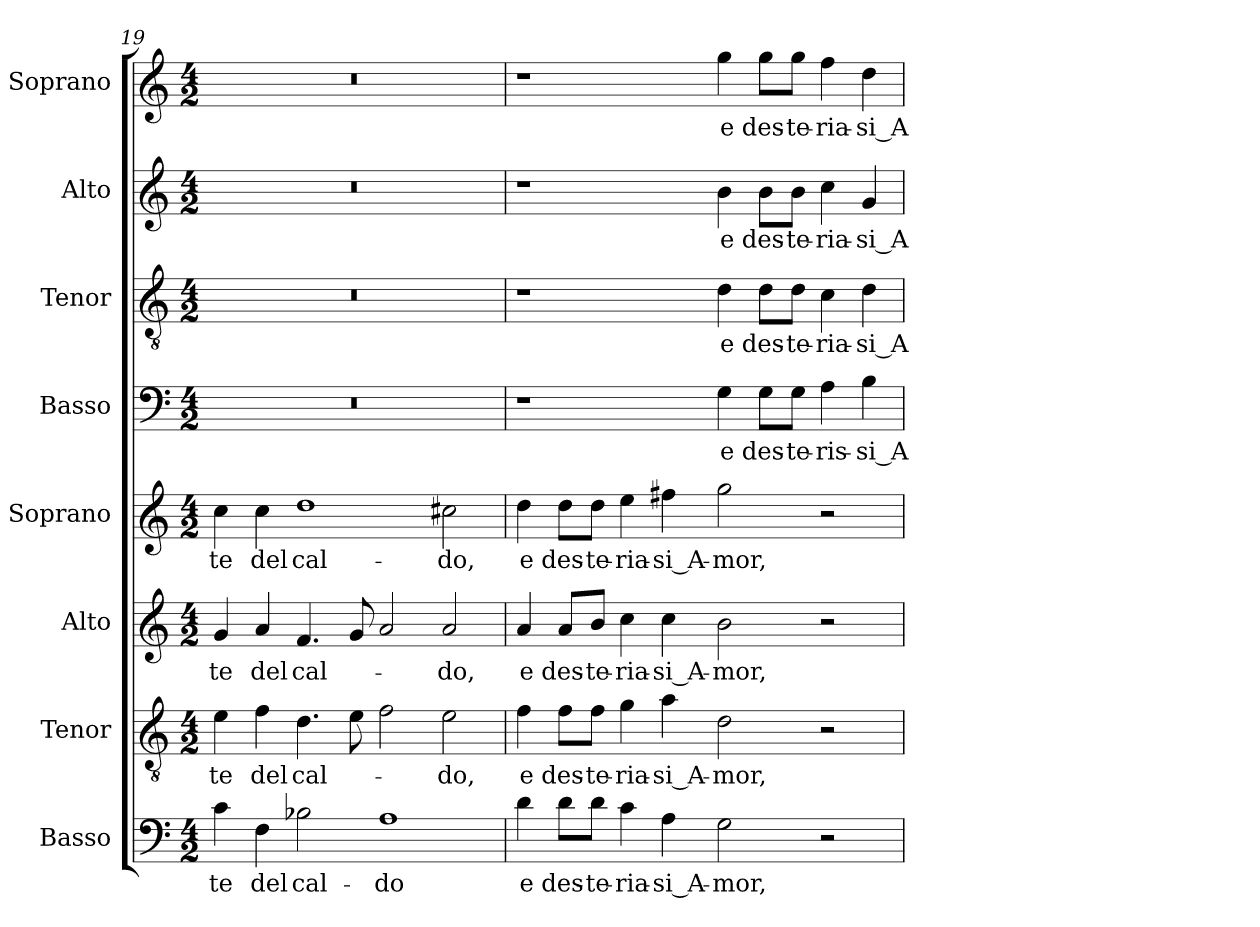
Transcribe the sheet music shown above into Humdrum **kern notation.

**kern	**text	**kern	**text	**kern	**text	**kern	**text	**kern	**text	**kern	**text	**kern	**text	**kern	**text
*part8	*part8	*part7	*part7	*part6	*part6	*part5	*part5	*part4	*part4	*part3	*part3	*part2	*part2	*part1	*part1
*staff8	*staff8	*staff7	*staff7	*staff6	*staff6	*staff5	*staff5	*staff4	*staff4	*staff3	*staff3	*staff2	*staff2	*staff1	*staff1
*I"Basso	*	*I"Tenor	*	*I"Alto	*	*I"Soprano	*	*I"Basso	*	*I"Tenor	*	*I"Alto	*	*I"Soprano	*
*	*	*I'T.	*	*I'A.	*	*I'Sop.	*	*	*	*I'T.	*	*I'A.	*	*I'Sop.	*
*clefF4	*	*clefGv2	*	*clefG2	*	*clefG2	*	*clefF4	*	*clefGv2	*	*clefG2	*	*clefG2	*
*	*	*ITrd7c12	*	*	*	*	*	*	*	*ITrd7c12	*	*	*	*	*
*k[]	*	*k[]	*	*k[]	*	*k[]	*	*k[]	*	*k[]	*	*k[]	*	*k[]	*
*C:	*	*C:	*	*C:	*	*C:	*	*C:	*	*C:	*	*C:	*	*C:	*
*M4/2	*	*M4/2	*	*M4/2	*	*M4/2	*	*M4/2	*	*M4/2	*	*M4/2	*	*M4/2	*
=19	=19	=19	=19	=19	=19	=19	=19	=19	=19	=19	=19	=19	=19	=19	=19
!	!LO:LY:b:color=#000000	!	!	!	!	!	!	!	!	!	!	!	!	!	!
!	!	!	!LO:LY:b:color=#000000	!	!	!	!	!	!	!	!	!	!	!	!
!	!	!	!	!	!LO:LY:b:color=#000000	!	!	!	!	!	!	!	!	!	!
!	!	!	!	!	!	!	!LO:LY:b:color=#000000	!LO:N:vis=1	!	!LO:N:vis=1	!	!LO:N:vis=1	!	!LO:N:vis=1	!
4ci\	-te	4Ei\	-te	4gi/	-te	4cci\	-te	0r	.	0r	.	0r	.	0r	.
!	!LO:LY:b:color=#000000	!	!	!	!	!	!	!	!	!	!	!	!	!	!
!	!	!	!LO:LY:b:color=#000000	!	!	!	!	!	!	!	!	!	!	!	!
!	!	!	!	!	!LO:LY:b:color=#000000	!	!	!	!	!	!	!	!	!	!
!	!	!	!	!	!	!	!LO:LY:b:color=#000000	!	!	!	!	!	!	!	!
4Fi\	del	4Fi\	del	4ai/	del	4cci\	del	.	.	.	.	.	.	.	.
!	!LO:LY:b:color=#000000	!	!	!	!	!	!	!	!	!	!	!	!	!	!
!	!	!	!LO:LY:b:color=#000000	!	!	!	!	!	!	!	!	!	!	!	!
!	!	!	!	!	!LO:LY:b:color=#000000	!	!	!	!	!	!	!	!	!	!
!	!	!	!	!	!	!	!LO:LY:b:color=#000000	!	!	!	!	!	!	!	!
2B-Xi\	cal-	4.Di\	cal-	4.fi/	cal-	1ddi	cal-	.	.	.	.	.	.	.	.
.	.	8Ei\	.	8gi/	.	.	.	.	.	.	.	.	.	.	.
!	!LO:LY:b:color=#000000	!	!	!	!	!	!	!	!	!	!	!	!	!	!
1Ai	-do	2Fi\	.	2ai/	.	.	.	.	.	.	.	.	.	.	.
!	!	!	!LO:LY:b:color=#000000	!	!	!	!	!	!	!	!	!	!	!	!
!	!	!	!	!	!LO:LY:b:color=#000000	!	!	!	!	!	!	!	!	!	!
!	!	!	!	!	!	!	!LO:LY:b:color=#000000	!	!	!	!	!	!	!	!
.	.	2Ei\	-do,	2ai/	-do,	2cc#Xi\	-do,	.	.	.	.	.	.	.	.
=20	=20	=20	=20	=20	=20	=20	=20	=20	=20	=20	=20	=20	=20	=20	=20
!	!LO:LY:b:color=#000000	!	!	!	!	!	!	!	!	!	!	!	!	!	!
!	!	!	!LO:LY:b:color=#000000	!	!	!	!	!	!	!	!	!	!	!	!
!	!	!	!	!	!LO:LY:b:color=#000000	!	!	!	!	!	!	!	!	!	!
!	!	!	!	!	!	!	!LO:LY:b:color=#000000	!	!	!	!	!	!	!	!
4di\	e	4Fi\	e	4ai/	e	4ddi\	e	1r	.	1r	.	1r	.	1r	.
!	!LO:LY:b:color=#000000	!	!	!	!	!	!	!	!	!	!	!	!	!	!
!	!	!	!LO:LY:b:color=#000000	!	!	!	!	!	!	!	!	!	!	!	!
!	!	!	!	!	!LO:LY:b:color=#000000	!	!	!	!	!	!	!	!	!	!
!	!	!	!	!	!	!	!LO:LY:b:color=#000000	!	!	!	!	!	!	!	!
8di\L	des-	8Fi\L	des-	8ai/L	des-	8ddi\L	des-	.	.	.	.	.	.	.	.
!	!LO:LY:b:color=#000000	!	!	!	!	!	!	!	!	!	!	!	!	!	!
!	!	!	!LO:LY:b:color=#000000	!	!	!	!	!	!	!	!	!	!	!	!
!	!	!	!	!	!LO:LY:b:color=#000000	!	!	!	!	!	!	!	!	!	!
!	!	!	!	!	!	!	!LO:LY:b:color=#000000	!	!	!	!	!	!	!	!
8di\J	-te-	8Fi\J	-te-	8bi/J	-te-	8ddi\J	-te-	.	.	.	.	.	.	.	.
!	!LO:LY:b:color=#000000	!	!	!	!	!	!	!	!	!	!	!	!	!	!
!	!	!	!LO:LY:b:color=#000000	!	!	!	!	!	!	!	!	!	!	!	!
!	!	!	!	!	!LO:LY:b:color=#000000	!	!	!	!	!	!	!	!	!	!
!	!	!	!	!	!	!	!LO:LY:b:color=#000000	!	!	!	!	!	!	!	!
4ci\	-ria-	4Gi\	-ria-	4cci\	-ria-	4eei\	-ria-	.	.	.	.	.	.	.	.
!	!LO:LY:b:color=#000000	!	!	!	!	!	!	!	!	!	!	!	!	!	!
!	!	!	!LO:LY:b:color=#000000	!	!	!	!	!	!	!	!	!	!	!	!
!	!	!	!	!	!LO:LY:b:color=#000000	!	!	!	!	!	!	!	!	!	!
!	!	!	!	!	!	!	!LO:LY:b:color=#000000	!	!	!	!	!	!	!	!
4Ai\	-si_A-	4Ai\	-si_A-	4cci\	-si_A-	4ff#Xi\	-si_A-	.	.	.	.	.	.	.	.
!	!LO:LY:b:color=#000000	!	!	!	!	!	!	!	!	!	!	!	!	!	!
!	!	!	!LO:LY:b:color=#000000	!	!	!	!	!	!	!	!	!	!	!	!
!	!	!	!	!	!LO:LY:b:color=#000000	!	!	!	!	!	!	!	!	!	!
!	!	!	!	!	!	!	!LO:LY:b:color=#000000	!	!	!	!	!	!	!	!
!	!	!	!	!	!	!	!	!	!LO:LY:b:color=#000000	!	!	!	!	!	!
!	!	!	!	!	!	!	!	!	!	!	!LO:LY:b:color=#000000	!	!	!	!
!	!	!	!	!	!	!	!	!	!	!	!	!	!LO:LY:b:color=#000000	!	!
!	!	!	!	!	!	!	!	!	!	!	!	!	!	!	!LO:LY:b:color=#000000
2Gi\	-mor,	2Di\	-mor,	2bi\	-mor,	2ggi\	-mor,	4Gi\	e	4Di\	e	4bi\	e	4ggi\	e
!	!	!	!	!	!	!	!	!	!LO:LY:b:color=#000000	!	!	!	!	!	!
!	!	!	!	!	!	!	!	!	!	!	!LO:LY:b:color=#000000	!	!	!	!
!	!	!	!	!	!	!	!	!	!	!	!	!	!LO:LY:b:color=#000000	!	!
!	!	!	!	!	!	!	!	!	!	!	!	!	!	!	!LO:LY:b:color=#000000
.	.	.	.	.	.	.	.	8Gi\L	des-	8Di\L	des-	8bi\L	des-	8ggi\L	des-
!	!	!	!	!	!	!	!	!	!LO:LY:b:color=#000000	!	!	!	!	!	!
!	!	!	!	!	!	!	!	!	!	!	!LO:LY:b:color=#000000	!	!	!	!
!	!	!	!	!	!	!	!	!	!	!	!	!	!LO:LY:b:color=#000000	!	!
!	!	!	!	!	!	!	!	!	!	!	!	!	!	!	!LO:LY:b:color=#000000
.	.	.	.	.	.	.	.	8Gi\J	-te-	8Di\J	-te-	8bi\J	-te-	8ggi\J	-te-
!	!	!	!	!	!	!	!	!	!LO:LY:b:color=#000000	!	!	!	!	!	!
!	!	!	!	!	!	!	!	!	!	!	!LO:LY:b:color=#000000	!	!	!	!
!	!	!	!	!	!	!	!	!	!	!	!	!	!LO:LY:b:color=#000000	!	!
!	!	!	!	!	!	!	!	!	!	!	!	!	!	!	!LO:LY:b:color=#000000
2r	.	2r	.	2r	.	2r	.	4Ai\	-ris-	4Ci\	-ria-	4cci\	-ria-	4ffi\	-ria-
!	!	!	!	!	!	!	!	!	!LO:LY:b:color=#000000	!	!	!	!	!	!
!	!	!	!	!	!	!	!	!	!	!	!LO:LY:b:color=#000000	!	!	!	!
!	!	!	!	!	!	!	!	!	!	!	!	!	!LO:LY:b:color=#000000	!	!
!	!	!	!	!	!	!	!	!	!	!	!	!	!	!	!LO:LY:b:color=#000000
.	.	.	.	.	.	.	.	4Bi\	-si_A-	4Di\	-si_A-	4gi/	-si_A-	4ddi\	-si_A-
=	=	=	=	=	=	=	=	=	=	=	=	=	=	=	=
*-	*-	*-	*-	*-	*-	*-	*-	*-	*-	*-	*-	*-	*-	*-	*-
